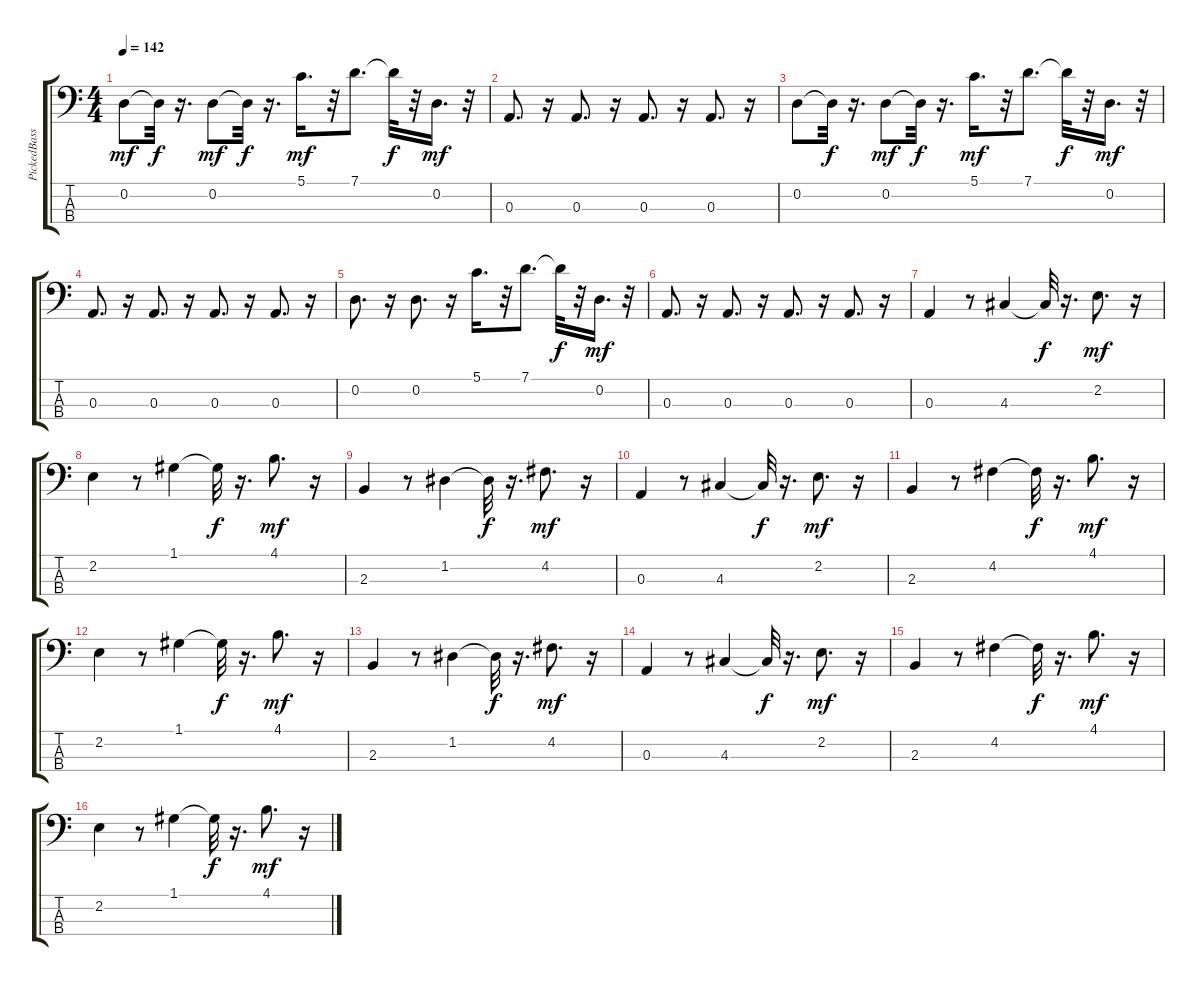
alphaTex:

\track ("PickedBass" "PickedBass") {instrument electricbasspick}
\staff {score tabs}
\tuning (G2 D2 A1 E1) {hide}
\ts (4 4)
\tempo 142
\clef f4
\ks c
0.2.8{dy mf} 0.2{t}.32{dy f} r.16{d} 0.2.8{dy mf} 0.2{t}.32{dy f} r.16{d} 5.1.16{d dy mf} r.32 7.1.8{d} 7.1{t}.32{dy f} r.32 0.2.16{d dy mf} r.32 |
0.3.8{d} r.16 0.3.8{d} r.16 0.3.8{d} r.16 0.3.8{d} r.16 |
0.2.8 0.2{t}.32{dy f} r.16{d} 0.2.8{dy mf} 0.2{t}.32{dy f} r.16{d} 5.1.16{d dy mf} r.32 7.1.8{d} 7.1{t}.32{dy f} r.32 0.2.16{d dy mf} r.32 |
0.3.8{d} r.16 0.3.8{d} r.16 0.3.8{d} r.16 0.3.8{d} r.16 |
0.2.8{d} r.16 0.2.8{d} r.16 5.1.16{d} r.32 7.1.8{d} 7.1{t}.32{dy f} r.32 0.2.16{d dy mf} r.32 |
0.3.8{d} r.16 0.3.8{d} r.16 0.3.8{d} r.16 0.3.8{d} r.16 |
0.3.4 r.8 4.3.4 4.3{t}.32{dy f} r.16{d} 2.2.8{d dy mf} r.16 |
2.2.4 r.8 1.1.4 1.1{t}.32{dy f} r.16{d} 4.1.8{d dy mf} r.16 |
2.3.4 r.8 1.2.4 1.2{t}.32{dy f} r.16{d} 4.2.8{d dy mf} r.16 |
0.3.4 r.8 4.3.4 4.3{t}.32{dy f} r.16{d} 2.2.8{d dy mf} r.16 |
2.3.4 r.8 4.2.4 4.2{t}.32{dy f} r.16{d} 4.1.8{d dy mf} r.16 |
2.2.4 r.8 1.1.4 1.1{t}.32{dy f} r.16{d} 4.1.8{d dy mf} r.16 |
2.3.4 r.8 1.2.4 1.2{t}.32{dy f} r.16{d} 4.2.8{d dy mf} r.16 |
0.3.4 r.8 4.3.4 4.3{t}.32{dy f} r.16{d} 2.2.8{d dy mf} r.16 |
2.3.4 r.8 4.2.4 4.2{t}.32{dy f} r.16{d} 4.1.8{d dy mf} r.16 |
2.2.4 r.8 1.1.4 1.1{t}.32{dy f} r.16{d} 4.1.8{d dy mf} r.16
